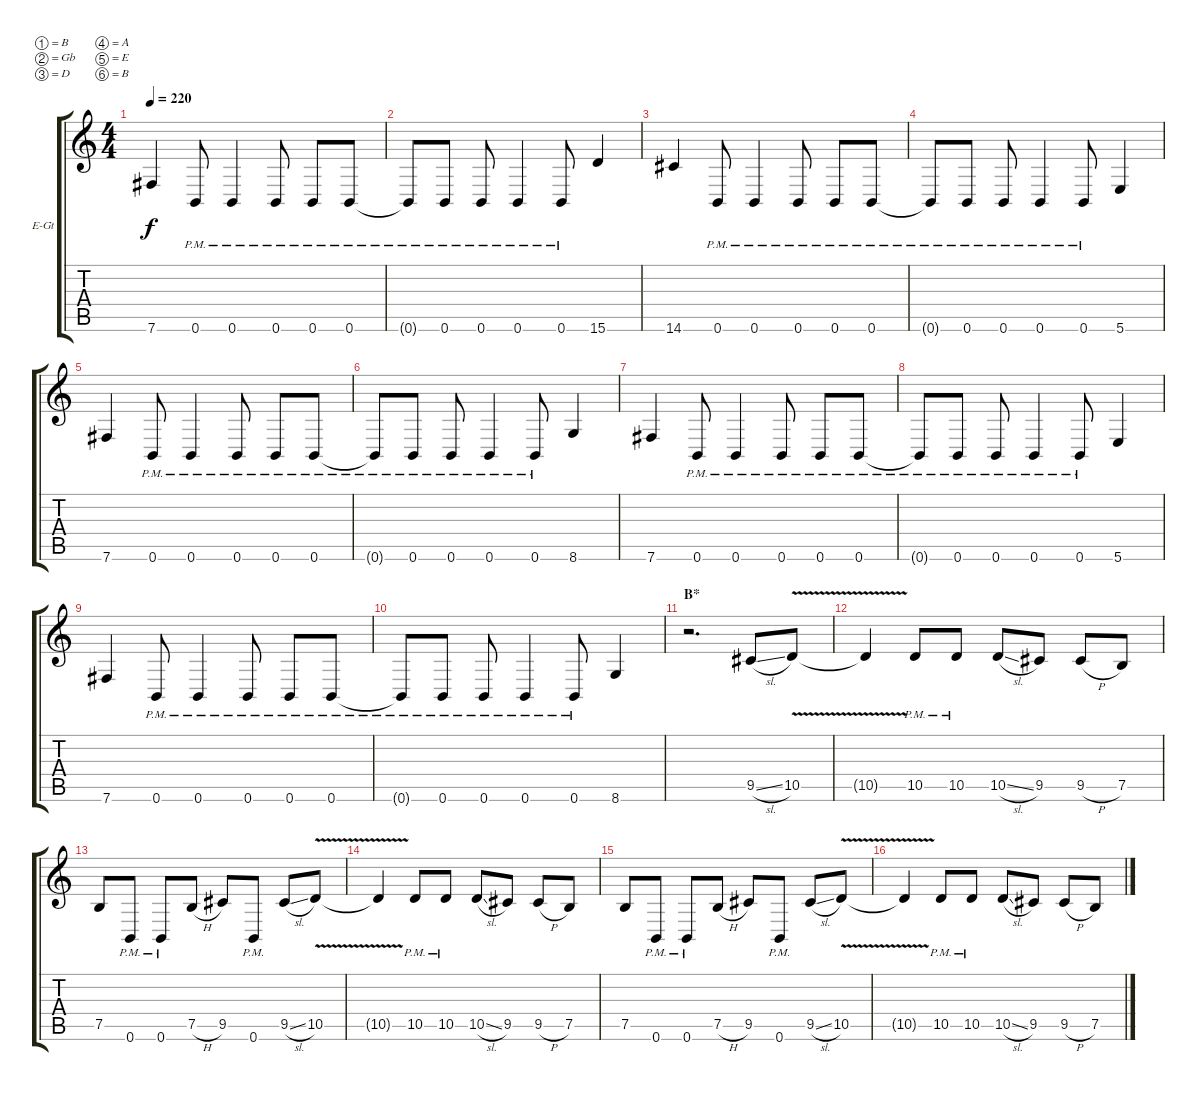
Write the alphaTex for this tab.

\bracketExtendMode groupsimilarinstruments
\firstSystemTrackNameOrientation horizontal
\otherSystemsTrackNameOrientation horizontal
\track ("Rhythm Guitar" "E-Gt") {instrument distortionguitar}
\staff {score tabs}
\tuning (B3 Gb3 D3 A2 E2 B1)
\ts (4 4)
\tempo 220
\clef g2
\ks c
7.6.4{dy f} 0.6{pm}.8 0.6{pm}.4 0.6{pm}.8 0.6{pm}.8 0.6{pm}.8 |
0.6{pm t}.8 0.6{pm}.8 0.6{pm}.8 0.6{pm}.4 0.6{pm}.8 15.6.4 |
14.6.4 0.6{pm}.8 0.6{pm}.4 0.6{pm}.8 0.6{pm}.8 0.6{pm}.8 |
0.6{pm t}.8 0.6{pm}.8 0.6{pm}.8 0.6{pm}.4 0.6{pm}.8 5.6.4 |
7.6.4 0.6{pm}.8 0.6{pm}.4 0.6{pm}.8 0.6{pm}.8 0.6{pm}.8 |
0.6{pm t}.8 0.6{pm}.8 0.6{pm}.8 0.6{pm}.4 0.6{pm}.8 8.6.4 |
7.6.4 0.6{pm}.8 0.6{pm}.4 0.6{pm}.8 0.6{pm}.8 0.6{pm}.8 |
0.6{pm t}.8 0.6{pm}.8 0.6{pm}.8 0.6{pm}.4 0.6{pm}.8 5.6.4 |
7.6.4 0.6{pm}.8 0.6{pm}.4 0.6{pm}.8 0.6{pm}.8 0.6{pm}.8 |
0.6{pm t}.8 0.6{pm}.8 0.6{pm}.8 0.6{pm}.4 0.6{pm}.8 8.6.4 |
\section ("" "B*")
r.2{d} 9.5{sl}.8 10.5{v}.8 |
10.5{v t}.4 10.5{pm}.8 10.5{pm}.8 10.5{sl}.8 9.5.8 9.5{h}.8 7.5.8 |
7.5.8 0.6{pm}.8 0.6{pm}.8 7.5{h}.8 9.5.8 0.6{pm}.8 9.5{sl}.8 10.5{v}.8 |
10.5{v t}.4 10.5{pm}.8 10.5{pm}.8 10.5{sl}.8 9.5.8 9.5{h}.8 7.5.8 |
7.5.8 0.6{pm}.8 0.6{pm}.8 7.5{h}.8 9.5.8 0.6{pm}.8 9.5{sl}.8 10.5{v}.8 |
10.5{v t}.4 10.5{pm}.8 10.5{pm}.8 10.5{sl}.8 9.5.8 9.5{h}.8 7.5.8
